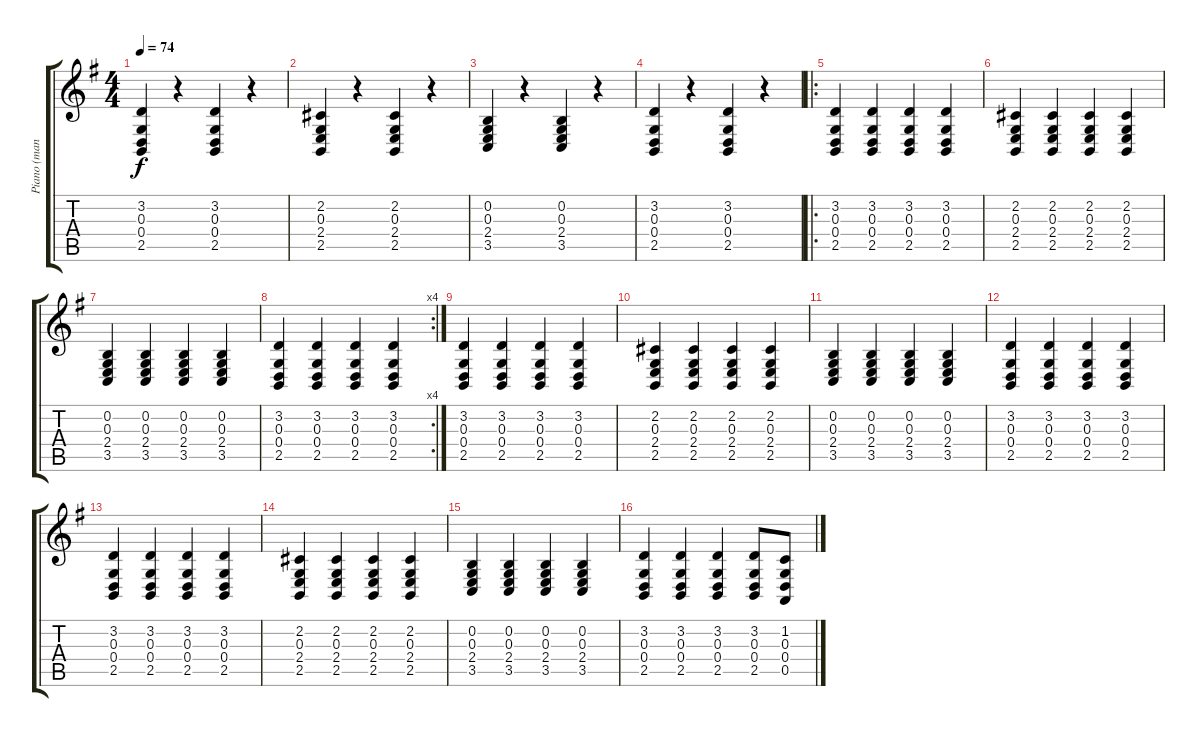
\track ("Piano (mano derecha)" "Piano (man") {instrument acousticgrandpiano}
\staff {score tabs}
\tuning (E4 B3 G3 D3 A2 E2) {hide}
\ts (4 4)
\tempo 74
\clef g2
\ks g
(3.2 0.3 0.4 2.5).4{txt "" dy f instrument acousticgrandpiano} r.4 (3.2 0.3 0.4 2.5).4 r.4 |
(2.2 0.3 2.4 2.5).4 r.4 (2.2 0.3 2.4 2.5).4 r.4 |
(0.2 0.3 2.4 3.5).4 r.4 (0.2 0.3 2.4 3.5).4 r.4 |
(3.2 0.3 0.4 2.5).4 r.4 (3.2 0.3 0.4 2.5).4 r.4 |
\ro
(3.2 0.3 0.4 2.5).4 (3.2 0.3 0.4 2.5).4 (3.2 0.3 0.4 2.5).4 (3.2 0.3 0.4 2.5).4 |
(2.2 0.3 2.4 2.5).4 (2.2 0.3 2.4 2.5).4 (2.2 0.3 2.4 2.5).4 (2.2 0.3 2.4 2.5).4 |
(0.2 0.3 2.4 3.5).4 (0.2 0.3 2.4 3.5).4 (0.2 0.3 2.4 3.5).4 (0.2 0.3 2.4 3.5).4 |
\rc 4
(3.2 0.3 0.4 2.5).4 (3.2 0.3 0.4 2.5).4 (3.2 0.3 0.4 2.5).4 (3.2 0.3 0.4 2.5).4 |
(3.2 0.3 0.4 2.5).4 (3.2 0.3 0.4 2.5).4 (3.2 0.3 0.4 2.5).4 (3.2 0.3 0.4 2.5).4 |
(2.2 0.3 2.4 2.5).4 (2.2 0.3 2.4 2.5).4 (2.2 0.3 2.4 2.5).4 (2.2 0.3 2.4 2.5).4 |
(0.2 0.3 2.4 3.5).4 (0.2 0.3 2.4 3.5).4 (0.2 0.3 2.4 3.5).4 (0.2 0.3 2.4 3.5).4 |
(3.2 0.3 0.4 2.5).4 (3.2 0.3 0.4 2.5).4 (3.2 0.3 0.4 2.5).4 (3.2 0.3 0.4 2.5).4 |
(3.2 0.3 0.4 2.5).4 (3.2 0.3 0.4 2.5).4 (3.2 0.3 0.4 2.5).4 (3.2 0.3 0.4 2.5).4 |
(2.2 0.3 2.4 2.5).4 (2.2 0.3 2.4 2.5).4 (2.2 0.3 2.4 2.5).4 (2.2 0.3 2.4 2.5).4 |
(0.2 0.3 2.4 3.5).4 (0.2 0.3 2.4 3.5).4 (0.2 0.3 2.4 3.5).4 (0.2 0.3 2.4 3.5).4 |
(3.2 0.3 0.4 2.5).4 (3.2 0.3 0.4 2.5).4 (3.2 0.3 0.4 2.5).4 (3.2 0.3 0.4 2.5).8 (1.2 0.3 0.4 0.5).8
